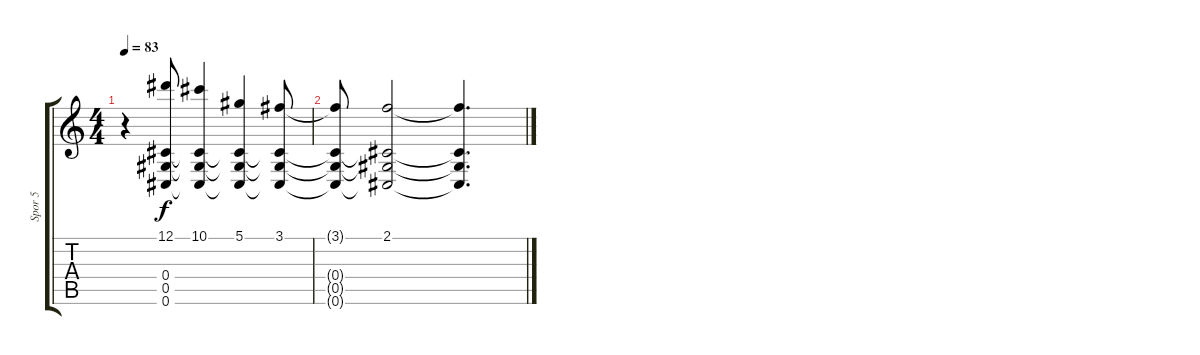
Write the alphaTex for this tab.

\track ("Spor 5" "Spor 5") {instrument acousticguitarsteel}
\staff {score tabs}
\tuning (Eb4 Bb3 Gb3 Db3 Ab2 Db2) {hide}
\ts (4 4)
\tempo 83
\clef g2
\ks c
r.4{dy f} (12.1 0.4{t} 0.5{t} 0.6{t}).8 (10.1 0.4{t} 0.5{t} 0.6{t}).4 (5.1 0.4{t} 0.5{t} 0.6{t}).4 (3.1 0.4{t} 0.5{t} 0.6{t}).8 |
(3.1{t} 0.4{t} 0.5{t} 0.6{t}).8 (2.1 0.4{t} 0.5{t} 0.6{t}).2 (2.1{t} 0.4{t} 0.5{t} 0.6{t}).4{d}
